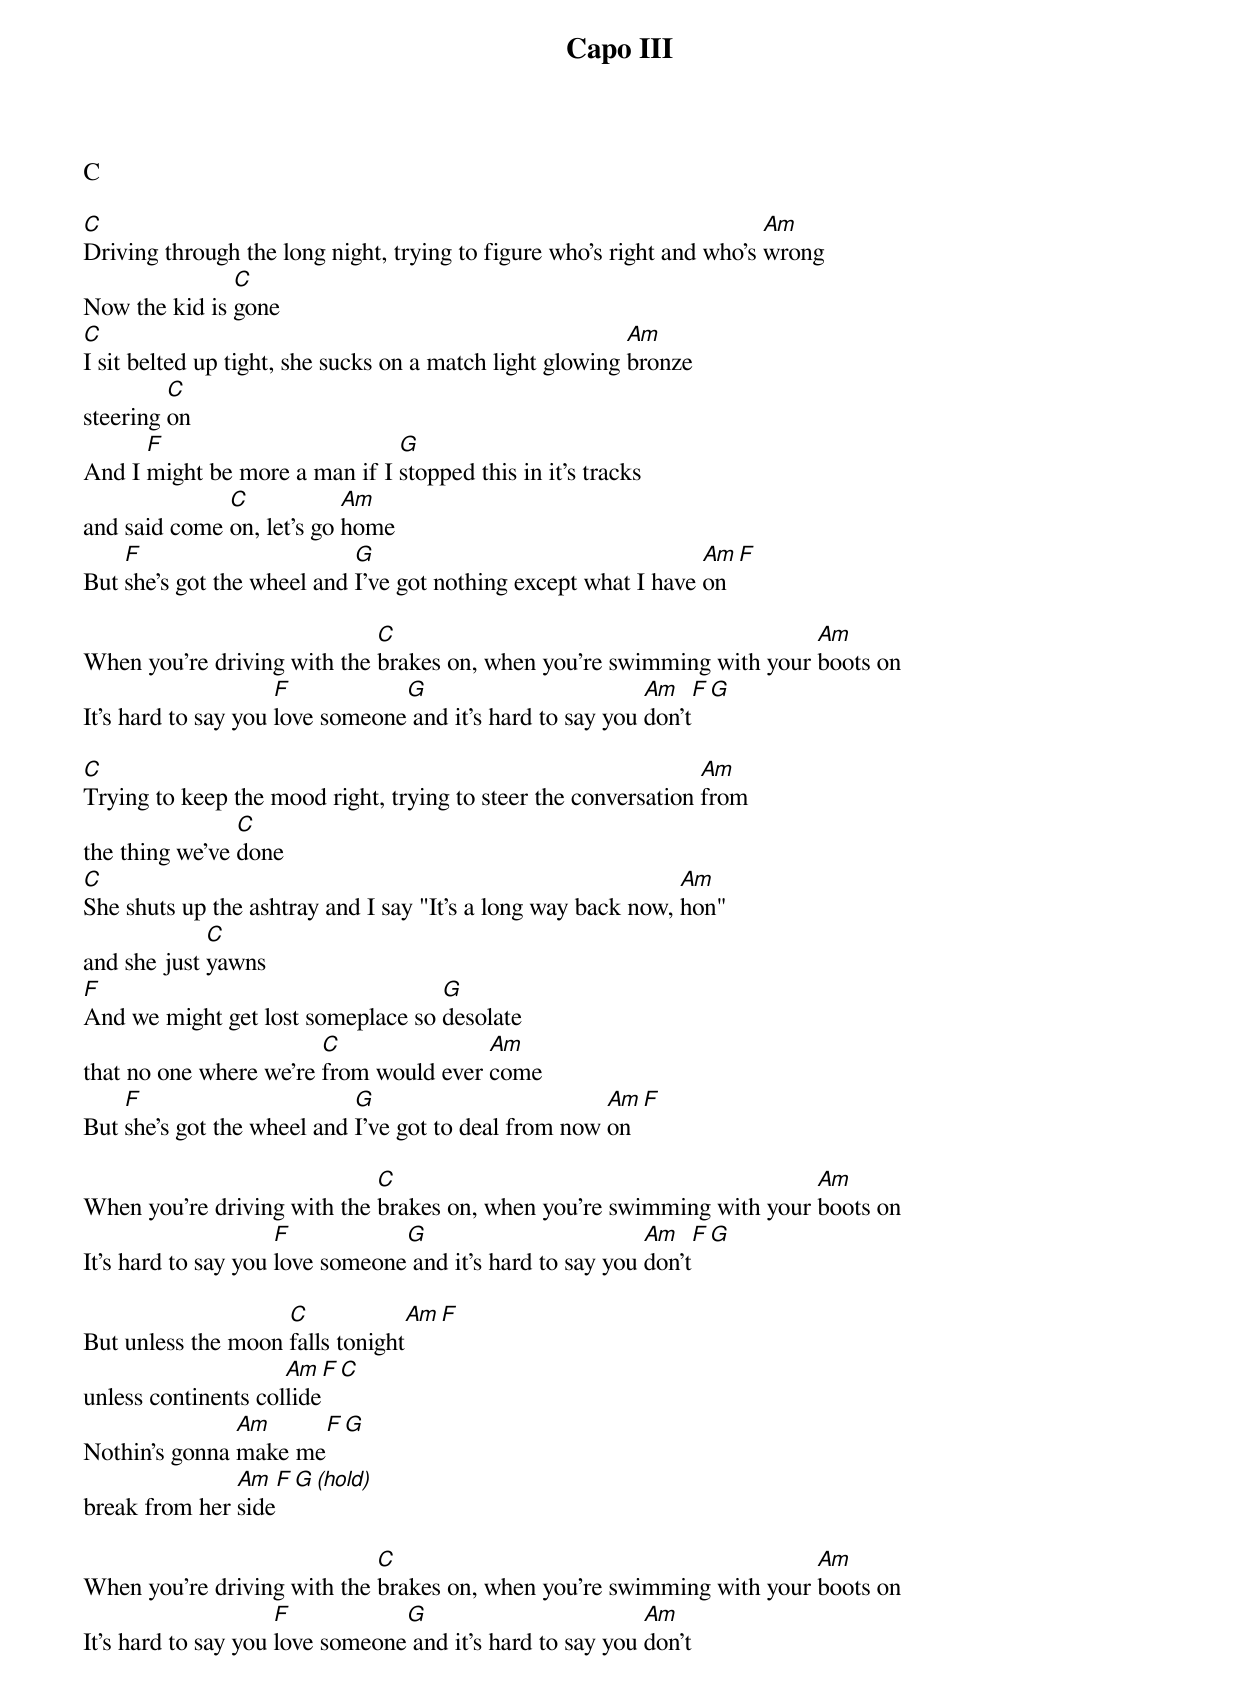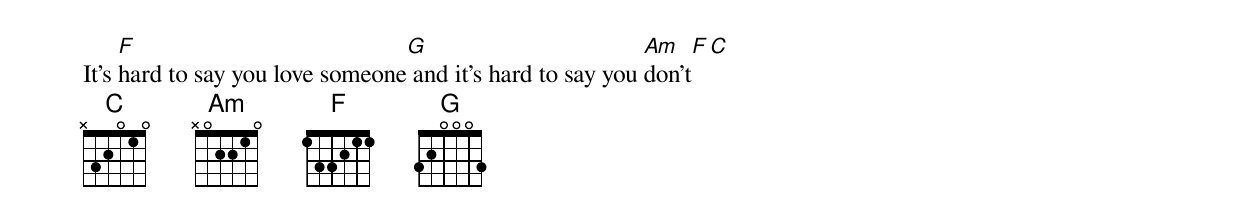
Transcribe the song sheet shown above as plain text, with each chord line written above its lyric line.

Capo III

C

C                                                                      Am
Driving through the long night, trying to figure who's right and who's wrong
               C
Now the kid is gone
C                                                         Am
I sit belted up tight, she sucks on a match light glowing bronze
         C
steering on
      F                        G
And I might be more a man if I stopped this in it's tracks
              C            Am
and said come on, let's go home
    F                       G                                   Am  F
But she's got the wheel and I've got nothing except what I have on

                             C                                         Am
When you're driving with the brakes on, when you're swimming with your boots on
                     F           G                         Am    F  G
It's hard to say you love someone and it's hard to say you don't

C                                                               Am
Trying to keep the mood right, trying to steer the conversation from
                C
the thing we've done
C                                                             Am
She shuts up the ashtray and I say "It's a long way back now, hon"
             C
and she just yawns
F                                  G
And we might get lost someplace so desolate
                        C               Am
that no one where we're from would ever come
    F                       G                         Am  F
But she's got the wheel and I've got to deal from now on

                             C                                         Am
When you're driving with the brakes on, when you're swimming with your boots on
                     F           G                         Am    F  G
It's hard to say you love someone and it's hard to say you don't

                    C             Am  F
But unless the moon falls tonight
                     Am   F  C
unless continents collide
               Am      F  G
Nothin's gonna make me
               Am   F  G  (hold)
break from her side

                             C                                         Am
When you're driving with the brakes on, when you're swimming with your boots on
                     F           G                         Am
It's hard to say you love someone and it's hard to say you don't
     F                           G                         Am    F  C
It's hard to say you love someone and it's hard to say you don't
